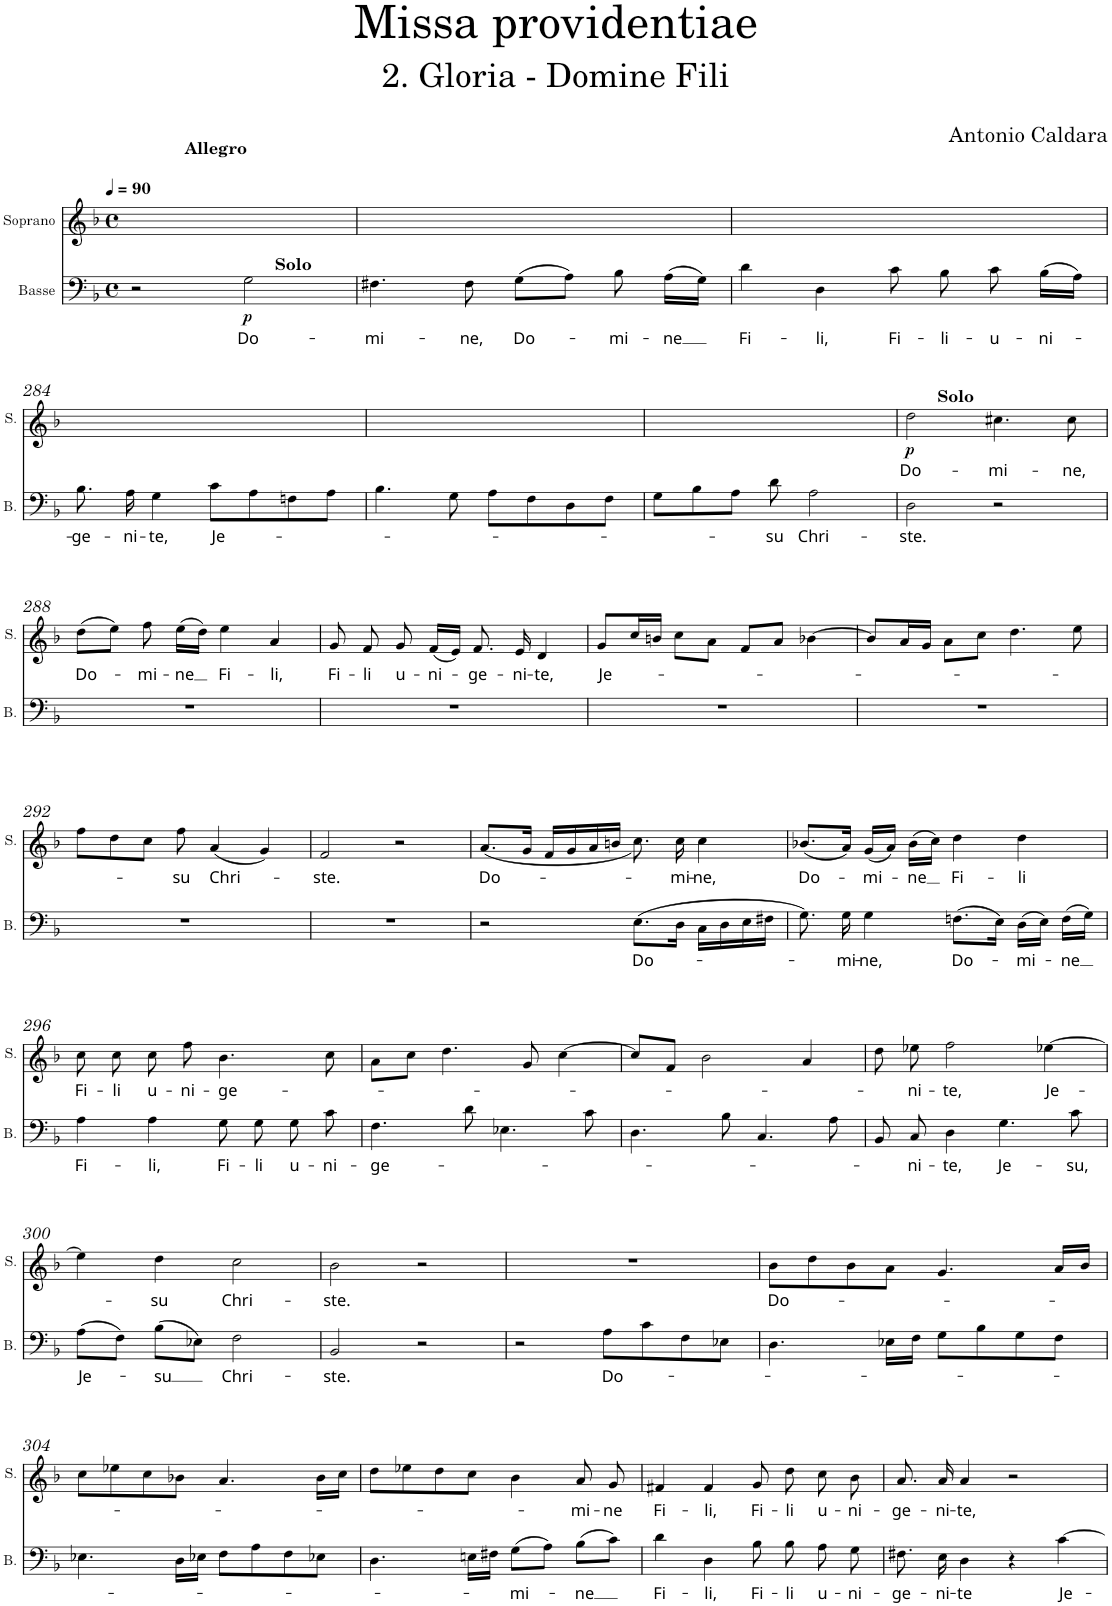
**kern	**text	**dynam	**kern	**text	**dynam
*part2	*part2	*part2	*part1	*part1	*part1
*staff2	*staff2	*staff2	*staff1	*staff1	*staff1
*I"Basse	*	*	*I"Soprano	*	*
*I'B.	*	*	*I'S.	*	*
*clefF4	*	*	*clefG2	*	*
*k[b-]	*	*	*k[b-]	*	*
*M4/4	*	*	*M4/4	*	*
*met(c)	*	*	*met(c)	*	*
*MM90	*	*	*MM90	*	*
=281	=281	=281	=281	=281	=281
!	!	!	!LO:TX:a:B:t=Allegro	!	!
2r	.	.	1ryy	.	.
!LO:TX:a:B:t=Solo	!	!	!	!	!
!	!LO:LY:b	!LO:DY:b	!	!	!
2G\	Do-	p	.	.	.
=282	=282	=282	=282	=282	=282
!	!LO:LY:b	!	!	!	!
4.F#X\	-mi-	.	1ryy	.	.
!	!LO:LY:b	!	!	!	!
8F#\	-ne,	.	.	.	.
!	!LO:LY:b	!	!	!	!
(>8G\L	Do-	.	.	.	.
8A\J)	.	.	.	.	.
!	!LO:LY:b	!	!	!	!
8B-\	-mi-	.	.	.	.
!	!LO:LY:b	!	!	!	!
(16A\LL	-ne	.	.	.	.
16G\JJ)	.	.	.	.	.
=283	=283	=283	=283	=283	=283
!	!LO:LY:b	!	!	!	!
4d\	Fi-	.	1ryy	.	.
!	!LO:LY:b	!	!	!	!
4D\	-li,	.	.	.	.
!	!LO:LY:b	!	!	!	!
8c\	Fi-	.	.	.	.
!	!LO:LY:b	!	!	!	!
8B-\	-li-	.	.	.	.
!	!LO:LY:b	!	!	!	!
8c\	-u-	.	.	.	.
!	!LO:LY:b	!	!	!	!
(>16B-\LL	-ni-	.	.	.	.
16A\JJ)	.	.	.	.	.
!!LO:LB:g=z
=284	=284	=284	=284	=284	=284
!	!LO:LY:b	!	!	!	!
8.B-\	-ge-	.	1ryy	.	.
!	!LO:LY:b	!	!	!	!
16A\	-ni-	.	.	.	.
!	!LO:LY:b	!	!	!	!
4G\	-te,	.	.	.	.
!	!LO:LY:b	!	!	!	!
8c\L	Je-	.	.	.	.
8A\	.	.	.	.	.
8Fn\	.	.	.	.	.
8A\J	.	.	.	.	.
=285	=285	=285	=285	=285	=285
4.B-\	.	.	1ryy	.	.
8G\	.	.	.	.	.
8A\L	.	.	.	.	.
8F\	.	.	.	.	.
8D\	.	.	.	.	.
8F\J	.	.	.	.	.
=286	=286	=286	=286	=286	=286
8G\L	.	.	1ryy	.	.
8B-\	.	.	.	.	.
8A\J	.	.	.	.	.
!	!LO:LY:b	!	!	!	!
8d\	-su	.	.	.	.
!	!LO:LY:b	!	!	!	!
2A\	Chri-	.	.	.	.
=287	=287	=287	=287	=287	=287
!	!	!	!LO:TX:a:B:t=Solo	!	!
!	!LO:LY:b	!	!	!LO:LY:b	!LO:DY:b
2D\	-ste.	.	2dd\	Do-	p
!	!	!	!	!LO:LY:b	!
2r	.	.	4.cc#X\	-mi-	.
!	!	!	!	!LO:LY:b	!
.	.	.	8cc#\	-ne,	.
!!LO:LB:g=z
=288	=288	=288	=288	=288	=288
!	!	!	!	!LO:LY:b	!
1r	.	.	(>8dd\L	Do-	.
.	.	.	8ee\J)	.	.
!	!	!	!	!LO:LY:b	!
.	.	.	8ff\	-mi-	.
!	!	!	!	!LO:LY:b	!
.	.	.	(>16ee\LL	-ne	.
.	.	.	16dd\JJ)	.	.
!	!	!	!	!LO:LY:b	!
.	.	.	4ee\	Fi-	.
!	!	!	!	!LO:LY:b	!
.	.	.	4a/	-li,	.
=289	=289	=289	=289	=289	=289
!	!	!	!	!LO:LY:b	!
1r	.	.	8g/	Fi-	.
!	!	!	!	!LO:LY:b	!
.	.	.	8f/	-li	.
!	!	!	!	!LO:LY:b	!
.	.	.	8g/	u-	.
!	!	!	!	!LO:LY:b	!
.	.	.	(<16f/LL	-ni-	.
.	.	.	16e/JJ)	.	.
!	!	!	!	!LO:LY:b	!
.	.	.	8.f/	-ge-	.
!	!	!	!	!LO:LY:b	!
.	.	.	16e/	-ni-	.
!	!	!	!	!LO:LY:b	!
.	.	.	4d/	-te,	.
=290	=290	=290	=290	=290	=290
!	!	!	!	!LO:LY:b	!
1r	.	.	8g/L	Je-	.
.	.	.	16cc/L	.	.
.	.	.	16bn/JJ	.	.
.	.	.	8cc\L	.	.
.	.	.	8a\J	.	.
.	.	.	8f/L	.	.
.	.	.	8a/J	.	.
.	.	.	[>4b-X\	.	.
=291	=291	=291	=291	=291	=291
1r	.	.	8b-/L]	.	.
.	.	.	16a/L	.	.
.	.	.	16g/JJ	.	.
.	.	.	8a\L	.	.
.	.	.	8cc\J	.	.
.	.	.	4.dd\	.	.
.	.	.	8ee\	.	.
!!LO:LB:g=z
=292	=292	=292	=292	=292	=292
1r	.	.	8ff\L	.	.
.	.	.	8dd\	.	.
.	.	.	8cc\J	.	.
!	!	!	!	!LO:LY:b	!
.	.	.	8ff\	-su	.
!	!	!	!	!LO:LY:b	!
.	.	.	(<4a/	Chri-	.
.	.	.	4g/)	.	.
=293	=293	=293	=293	=293	=293
!	!	!	!	!LO:LY:b	!
1r	.	.	2f/	-ste.	.
.	.	.	2r	.	.
=294	=294	=294	=294	=294	=294
!	!	!	!	!LO:LY:b	!
2r	.	.	(<8.a/L	Do-	.
.	.	.	16g/Jk	.	.
.	.	.	16f/LL	.	.
.	.	.	16g/	.	.
.	.	.	16a/	.	.
.	.	.	16bn/JJ	.	.
!	!LO:LY:b	!	!	!	!
(>8.E\L	Do-	.	8.cc\)	.	.
!	!	!	!	!LO:LY:b	!
16D\Jk	.	.	16cc\	-mi-	.
!	!	!	!	!LO:LY:b	!
16C\LL	.	.	4cc\	-ne,	.
16D\	.	.	.	.	.
16E\	.	.	.	.	.
16F#X\JJ	.	.	.	.	.
=295	=295	=295	=295	=295	=295
!	!	!	!	!LO:LY:b	!
8.G\)	.	.	(8.b-X/L	Do-	.
!	!LO:LY:b	!	!	!	!
16G\	-mi-	.	16a/Jk)	.	.
!	!LO:LY:b	!	!	!LO:LY:b	!
4G\	-ne,	.	(16g/LL	-mi-	.
.	.	.	16a/JJ)	.	.
!	!	!	!	!LO:LY:b	!
.	.	.	(16b-\LL	-ne	.
.	.	.	16cc\JJ)	.	.
!	!LO:LY:b	!	!	!LO:LY:b	!
(>8.Fn\L	Do-	.	4dd\	Fi-	.
16E\Jk)	.	.	.	.	.
!	!LO:LY:b	!	!	!LO:LY:b	!
(16D\LL	-mi-	.	4dd\	-li	.
16E\JJ)	.	.	.	.	.
!	!LO:LY:b	!	!	!	!
(16F\LL	-ne	.	.	.	.
16G\JJ)	.	.	.	.	.
!!LO:LB:g=z
=296	=296	=296	=296	=296	=296
!	!LO:LY:b	!	!	!LO:LY:b	!
4A\	Fi-	.	8cc\	Fi-	.
!	!	!	!	!LO:LY:b	!
.	.	.	8cc\	-li	.
!	!LO:LY:b	!	!	!LO:LY:b	!
4A\	-li,	.	8cc\	u-	.
!	!	!	!	!LO:LY:b	!
.	.	.	8ff\	-ni-	.
!	!LO:LY:b	!	!	!LO:LY:b	!
8G\	Fi-	.	4.b-\	-ge-	.
!	!LO:LY:b	!	!	!	!
8G\	-li	.	.	.	.
!	!LO:LY:b	!	!	!	!
8G\	u-	.	.	.	.
!	!LO:LY:b	!	!	!	!
8c\	-ni-	.	8cc\	.	.
=297	=297	=297	=297	=297	=297
!	!LO:LY:b	!	!	!	!
4.F\	-ge-	.	8a\L	.	.
.	.	.	8cc\J	.	.
.	.	.	4.dd\	.	.
8d\	.	.	.	.	.
4.E-X\	.	.	.	.	.
.	.	.	8g/	.	.
.	.	.	[>4cc\	.	.
8c\	.	.	.	.	.
=298	=298	=298	=298	=298	=298
4.D\	.	.	8cc/L]	.	.
.	.	.	8f/J	.	.
.	.	.	2b-\	.	.
8B-\	.	.	.	.	.
4.C/	.	.	.	.	.
.	.	.	4a/	.	.
8A\	.	.	.	.	.
=299	=299	=299	=299	=299	=299
8BB-/	.	.	8dd\	.	.
!	!LO:LY:b	!	!	!LO:LY:b	!
8C/	-ni-	.	8ee-X\	-ni-	.
!	!LO:LY:b	!	!	!LO:LY:b	!
4D\	-te,	.	2ff\	-te,	.
!	!LO:LY:b	!	!	!	!
4.G\	Je-	.	.	.	.
!	!	!	!	!LO:LY:b	!
.	.	.	[4ee-X\	Je-	.
!	!LO:LY:b	!	!	!	!
8c\	-su,	.	.	.	.
!!LO:LB:g=z
=300	=300	=300	=300	=300	=300
!	!LO:LY:b	!	!	!	!
(>8A\L	Je-	.	4ee-\]	.	.
8F\J)	.	.	.	.	.
!	!LO:LY:b	!	!	!LO:LY:b	!
(>8B-\L	-su	.	4dd\	-su	.
8E-X\J)	.	.	.	.	.
!	!LO:LY:b	!	!	!LO:LY:b	!
2F\	Chri-	.	2cc\	Chri-	.
=301	=301	=301	=301	=301	=301
!	!LO:LY:b	!	!	!LO:LY:b	!
2BB-/	-ste.	.	2b-\	-ste.	.
2r	.	.	2r	.	.
=302	=302	=302	=302	=302	=302
2r	.	.	1r	.	.
!	!LO:LY:b	!	!	!	!
8A\L	Do-	.	.	.	.
8c\	.	.	.	.	.
8F\	.	.	.	.	.
8E-X\J	.	.	.	.	.
=303	=303	=303	=303	=303	=303
!	!	!	!	!LO:LY:b	!
4.D\	.	.	8b-\L	Do-	.
.	.	.	8dd\	.	.
.	.	.	8b-\	.	.
16E-X\LL	.	.	8a\J	.	.
16F\JJ	.	.	.	.	.
8G\L	.	.	4.g/	.	.
8B-\	.	.	.	.	.
8G\	.	.	.	.	.
8F\J	.	.	16a/LL	.	.
.	.	.	16b-/JJ	.	.
!!LO:LB:g=z
=304	=304	=304	=304	=304	=304
4.E-X\	.	.	8cc\L	.	.
.	.	.	8ee-X\	.	.
.	.	.	8cc\	.	.
16D\LL	.	.	8b-X\J	.	.
16E-X\JJ	.	.	.	.	.
8F\L	.	.	4.a/	.	.
8A\	.	.	.	.	.
8F\	.	.	.	.	.
8E-X\J	.	.	16b-\LL	.	.
.	.	.	16cc\JJ	.	.
=305	=305	=305	=305	=305	=305
4.D\	.	.	8dd\L	.	.
.	.	.	8ee-X\	.	.
.	.	.	8dd\	.	.
16En\LL	.	.	8cc\J	.	.
16F#X\JJ	.	.	.	.	.
!	!LO:LY:b	!	!	!	!
(>8G\L	-mi-	.	4b-\	.	.
8A\J)	.	.	.	.	.
!	!LO:LY:b	!	!	!LO:LY:b	!
(8B-\L	-ne	.	8a/	-mi-	.
!	!	!	!	!LO:LY:b	!
8c\J)	.	.	8g/	-ne	.
=306	=306	=306	=306	=306	=306
!	!LO:LY:b	!	!	!LO:LY:b	!
4d\	Fi-	.	4f#X/	Fi-	.
!	!LO:LY:b	!	!	!LO:LY:b	!
4D\	-li,	.	4f#/	-li,	.
!	!LO:LY:b	!	!	!LO:LY:b	!
8B-\	Fi-	.	8g/	Fi-	.
!	!LO:LY:b	!	!	!LO:LY:b	!
8B-\	-li	.	8dd\	-li	.
!	!LO:LY:b	!	!	!LO:LY:b	!
8A\	u-	.	8cc\	u-	.
!	!LO:LY:b	!	!	!LO:LY:b	!
8G\	-ni-	.	8b-\	-ni-	.
=307	=307	=307	=307	=307	=307
!	!LO:LY:b	!	!	!LO:LY:b	!
8.F#X\	-ge-	.	8.a/	-ge-	.
!	!LO:LY:b	!	!	!LO:LY:b	!
16E\	-ni-	.	16a/	-ni-	.
!	!LO:LY:b	!	!	!LO:LY:b	!
4D\	-te	.	4a/	-te,	.
4r	.	.	2r	.	.
!	!LO:LY:b	!	!	!	!
[4c\	Je-	.	.	.	.
=	=	=	=	=	=
*-	*-	*-	*-	*-	*-
